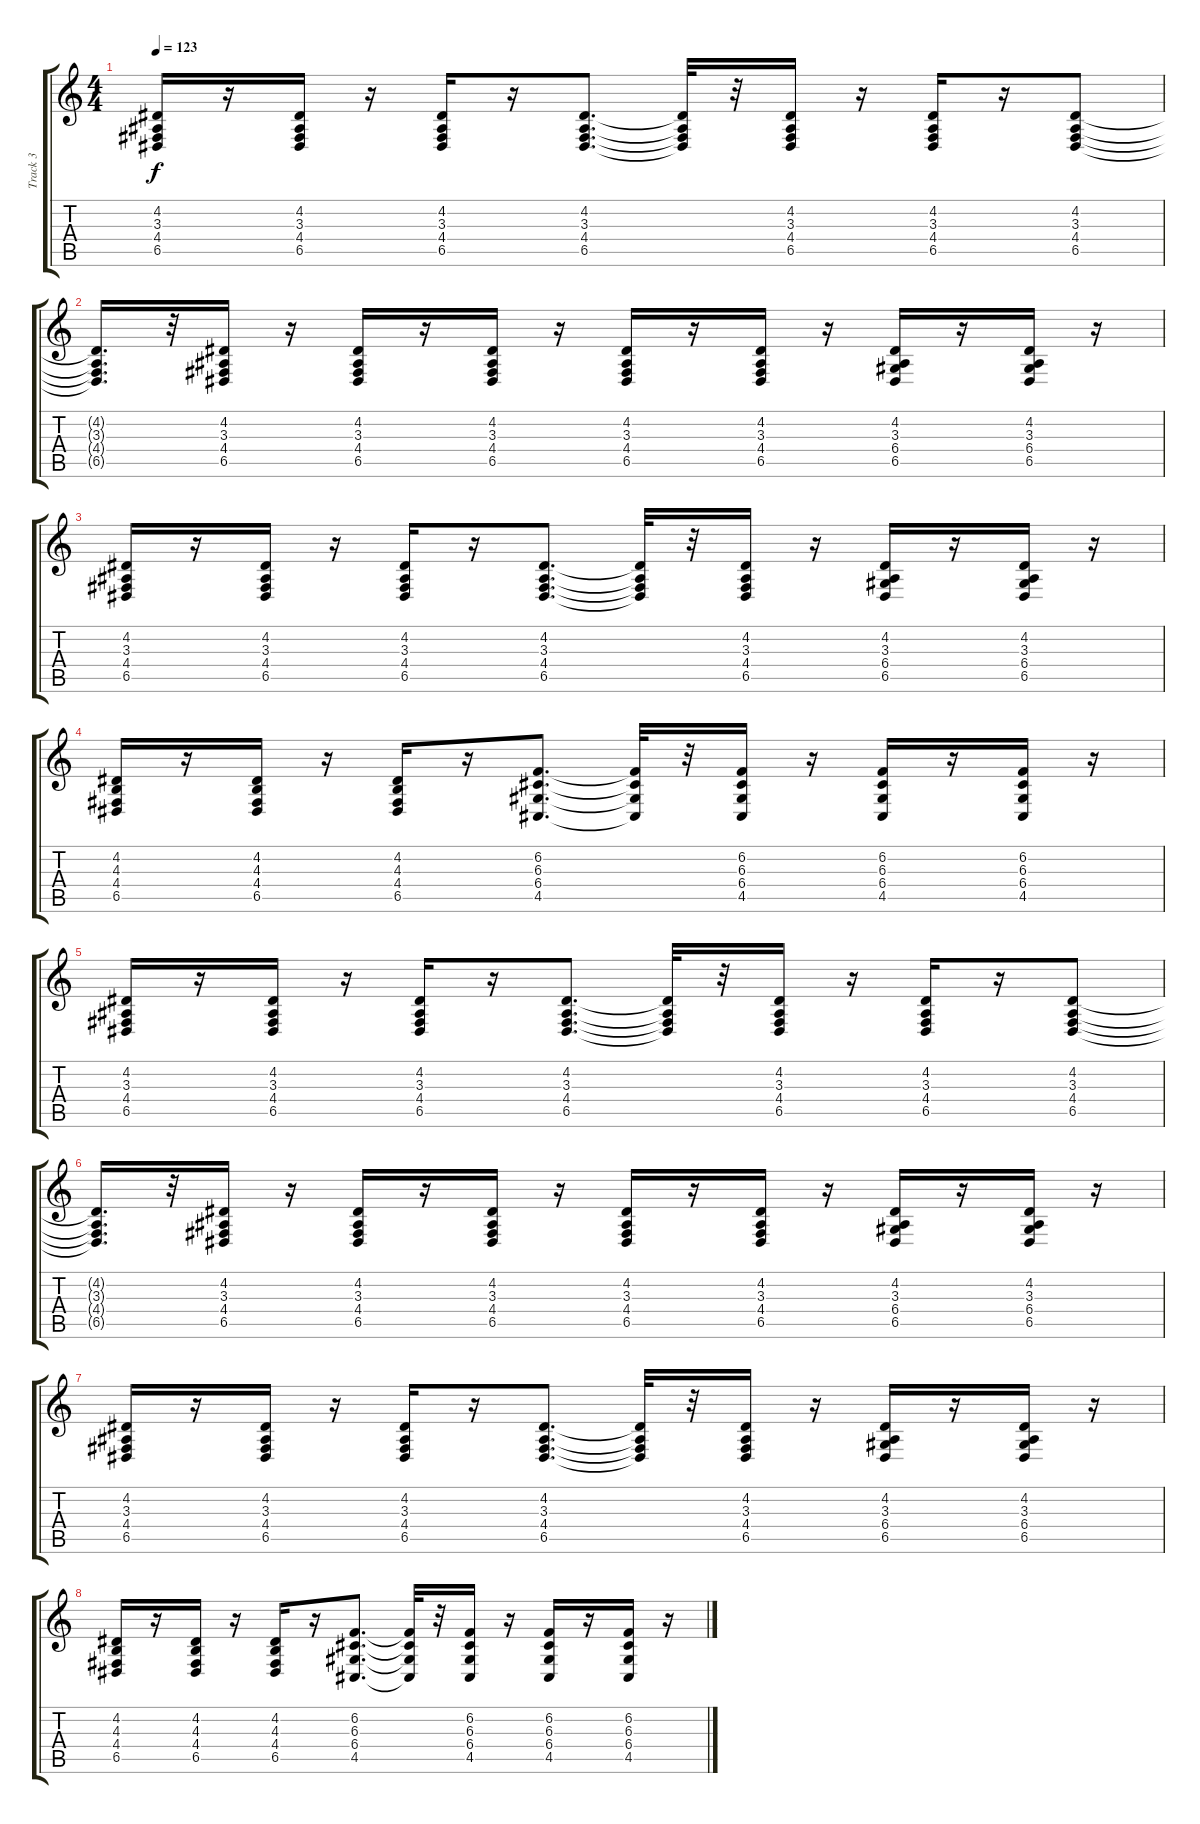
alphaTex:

\track ("Track 3" "Track 3") {instrument frenchhorn}
\staff {score tabs}
\tuning (E4 B3 G3 D3 A2 E2) {hide}
\ts (4 4)
\tempo 123
\clef g2
\ks c
(4.2 3.3 4.4 6.5).16{dy f} r.16 (4.2 3.3 4.4 6.5).16 r.16 (4.2 3.3 4.4 6.5).16 r.16 (4.2 3.3 4.4 6.5).8{d} (4.2{t} 3.3{t} 4.4{t} 6.5{t}).32 r.32 (4.2 3.3 4.4 6.5).16 r.16 (4.2 3.3 4.4 6.5).16 r.16 (4.2 3.3 4.4 6.5).8 |
(4.2{t} 3.3{t} 4.4{t} 6.5{t}).16{d} r.32 (4.2 3.3 4.4 6.5).16 r.16 (4.2 3.3 4.4 6.5).16 r.16 (4.2 3.3 4.4 6.5).16 r.16 (4.2 3.3 4.4 6.5).16 r.16 (4.2 3.3 4.4 6.5).16 r.16 (4.2 3.3 6.4 6.5).16 r.16 (4.2 3.3 6.4 6.5).16 r.16 |
(4.2 3.3 4.4 6.5).16 r.16 (4.2 3.3 4.4 6.5).16 r.16 (4.2 3.3 4.4 6.5).16 r.16 (4.2 3.3 4.4 6.5).8{d} (4.2{t} 3.3{t} 4.4{t} 6.5{t}).32 r.32 (4.2 3.3 4.4 6.5).16 r.16 (4.2 3.3 6.4 6.5).16 r.16 (4.2 3.3 6.4 6.5).16 r.16 |
(4.2 4.3 4.4 6.5).16 r.16 (4.2 4.3 4.4 6.5).16 r.16 (4.2 4.3 4.4 6.5).16 r.16 (6.2 6.3 6.4 4.5).8{d} (6.2{t} 6.3{t} 6.4{t} 4.5{t}).32 r.32 (6.2 6.3 6.4 4.5).16 r.16 (6.2 6.3 6.4 4.5).16 r.16 (6.2 6.3 6.4 4.5).16 r.16 |
(4.2 3.3 4.4 6.5).16 r.16 (4.2 3.3 4.4 6.5).16 r.16 (4.2 3.3 4.4 6.5).16 r.16 (4.2 3.3 4.4 6.5).8{d} (4.2{t} 3.3{t} 4.4{t} 6.5{t}).32 r.32 (4.2 3.3 4.4 6.5).16 r.16 (4.2 3.3 4.4 6.5).16 r.16 (4.2 3.3 4.4 6.5).8 |
(4.2{t} 3.3{t} 4.4{t} 6.5{t}).16{d} r.32 (4.2 3.3 4.4 6.5).16 r.16 (4.2 3.3 4.4 6.5).16 r.16 (4.2 3.3 4.4 6.5).16 r.16 (4.2 3.3 4.4 6.5).16 r.16 (4.2 3.3 4.4 6.5).16 r.16 (4.2 3.3 6.4 6.5).16 r.16 (4.2 3.3 6.4 6.5).16 r.16 |
(4.2 3.3 4.4 6.5).16 r.16 (4.2 3.3 4.4 6.5).16 r.16 (4.2 3.3 4.4 6.5).16 r.16 (4.2 3.3 4.4 6.5).8{d} (4.2{t} 3.3{t} 4.4{t} 6.5{t}).32 r.32 (4.2 3.3 4.4 6.5).16 r.16 (4.2 3.3 6.4 6.5).16 r.16 (4.2 3.3 6.4 6.5).16 r.16 |
(4.2 4.3 4.4 6.5).16 r.16 (4.2 4.3 4.4 6.5).16 r.16 (4.2 4.3 4.4 6.5).16 r.16 (6.2 6.3 6.4 4.5).8{d} (6.2{t} 6.3{t} 6.4{t} 4.5{t}).32 r.32 (6.2 6.3 6.4 4.5).16 r.16 (6.2 6.3 6.4 4.5).16 r.16 (6.2 6.3 6.4 4.5).16 r.16
